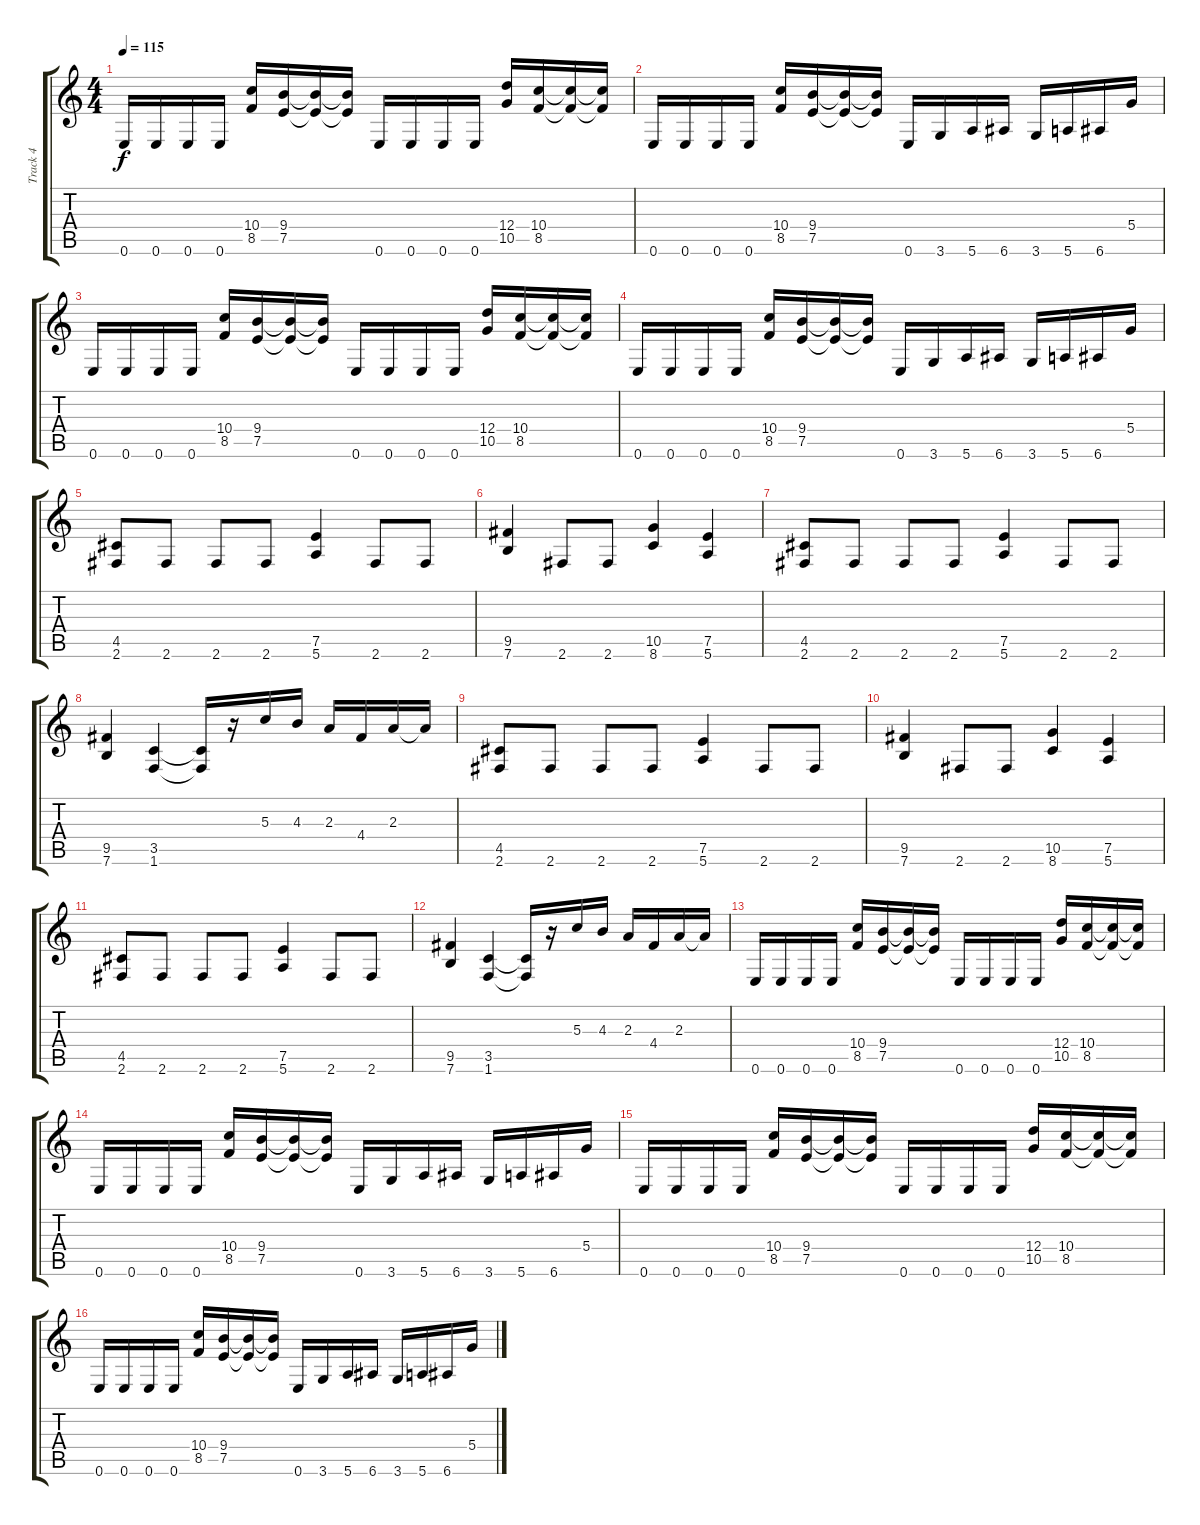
\track ("Track 4" "Track 4") {instrument distortionguitar}
\staff {score tabs}
\tuning (E4 B3 G3 D3 A2 E2) {hide}
\ts (4 4)
\tempo 115
\clef g2
\ks c
0.6.16{dy f} 0.6.16 0.6.16 0.6.16 (10.4 8.5).16 (9.4 7.5).16 (9.4{t} 7.5{t}).16 (9.4{t} 7.5{t}).16 0.6.16 0.6.16 0.6.16 0.6.16 (12.4 10.5).16 (10.4 8.5).16 (10.4{t} 8.5{t}).16 (10.4{t} 8.5{t}).16 |
0.6.16 0.6.16 0.6.16 0.6.16 (10.4 8.5).16 (9.4 7.5).16 (9.4{t} 7.5{t}).16 (9.4{t} 7.5{t}).16 0.6.16 3.6.16 5.6.16 6.6.16 3.6.16 5.6.16 6.6.16 5.4.16 |
0.6.16 0.6.16 0.6.16 0.6.16 (10.4 8.5).16 (9.4 7.5).16 (9.4{t} 7.5{t}).16 (9.4{t} 7.5{t}).16 0.6.16 0.6.16 0.6.16 0.6.16 (12.4 10.5).16 (10.4 8.5).16 (10.4{t} 8.5{t}).16 (10.4{t} 8.5{t}).16 |
0.6.16 0.6.16 0.6.16 0.6.16 (10.4 8.5).16 (9.4 7.5).16 (9.4{t} 7.5{t}).16 (9.4{t} 7.5{t}).16 0.6.16 3.6.16 5.6.16 6.6.16 3.6.16 5.6.16 6.6.16 5.4.16 |
(4.5 2.6).8 2.6.8 2.6.8 2.6.8 (7.5 5.6).4 2.6.8 2.6.8 |
(9.5 7.6).4 2.6.8 2.6.8 (10.5 8.6).4 (7.5 5.6).4 |
(4.5 2.6).8 2.6.8 2.6.8 2.6.8 (7.5 5.6).4 2.6.8 2.6.8 |
(9.5 7.6).4 (3.5 1.6).4 (3.5{t} 1.6{t}).16 r.16 5.3.16 4.3.16 2.3.16 4.4.16 2.3.16 2.3{t}.16 |
(4.5 2.6).8 2.6.8 2.6.8 2.6.8 (7.5 5.6).4 2.6.8 2.6.8 |
(9.5 7.6).4 2.6.8 2.6.8 (10.5 8.6).4 (7.5 5.6).4 |
(4.5 2.6).8 2.6.8 2.6.8 2.6.8 (7.5 5.6).4 2.6.8 2.6.8 |
(9.5 7.6).4 (3.5 1.6).4 (3.5{t} 1.6{t}).16 r.16 5.3.16 4.3.16 2.3.16 4.4.16 2.3.16 2.3{t}.16 |
0.6.16 0.6.16 0.6.16 0.6.16 (10.4 8.5).16 (9.4 7.5).16 (9.4{t} 7.5{t}).16 (9.4{t} 7.5{t}).16 0.6.16 0.6.16 0.6.16 0.6.16 (12.4 10.5).16 (10.4 8.5).16 (10.4{t} 8.5{t}).16 (10.4{t} 8.5{t}).16 |
0.6.16 0.6.16 0.6.16 0.6.16 (10.4 8.5).16 (9.4 7.5).16 (9.4{t} 7.5{t}).16 (9.4{t} 7.5{t}).16 0.6.16 3.6.16 5.6.16 6.6.16 3.6.16 5.6.16 6.6.16 5.4.16 |
0.6.16 0.6.16 0.6.16 0.6.16 (10.4 8.5).16 (9.4 7.5).16 (9.4{t} 7.5{t}).16 (9.4{t} 7.5{t}).16 0.6.16 0.6.16 0.6.16 0.6.16 (12.4 10.5).16 (10.4 8.5).16 (10.4{t} 8.5{t}).16 (10.4{t} 8.5{t}).16 |
0.6.16 0.6.16 0.6.16 0.6.16 (10.4 8.5).16 (9.4 7.5).16 (9.4{t} 7.5{t}).16 (9.4{t} 7.5{t}).16 0.6.16 3.6.16 5.6.16 6.6.16 3.6.16 5.6.16 6.6.16 5.4.16
